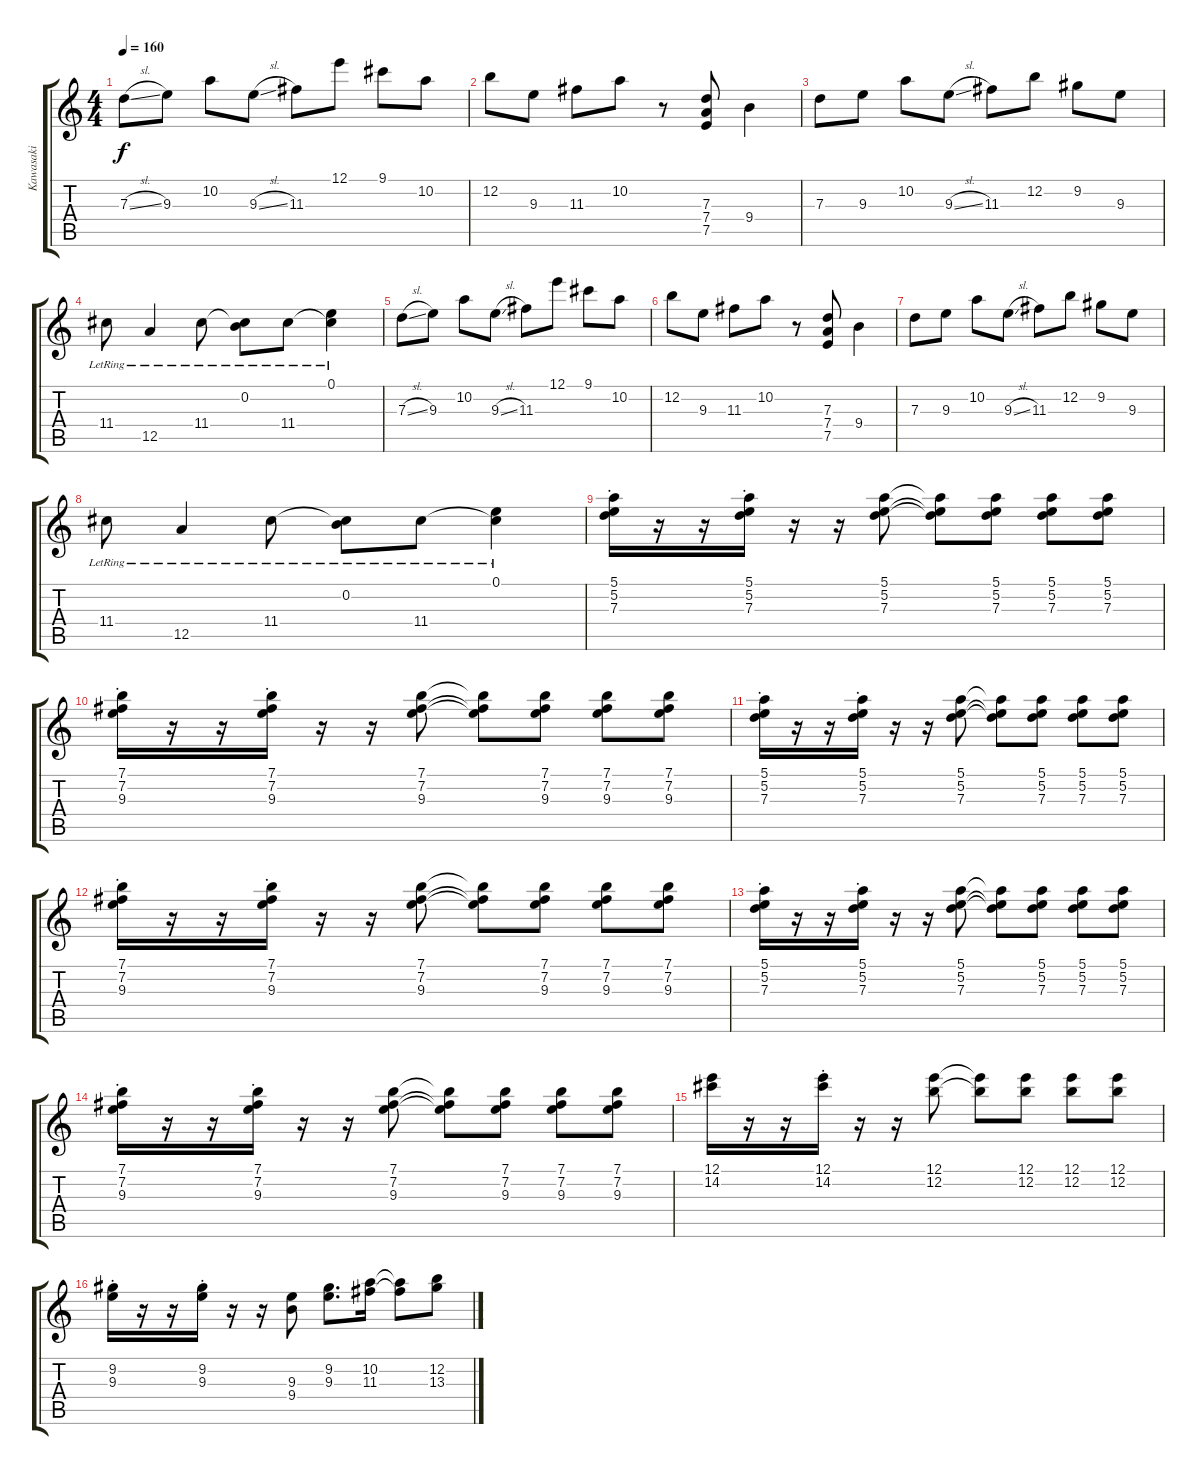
\track ("Kawasaki" "Kawasaki") {instrument electricguitarjazz}
\staff {score tabs}
\tuning (E4 B3 G3 D3 A2 E2) {hide}
\ts (4 4)
\tempo 160
\clef g2
\ks c
7.3{sl}.8{dy f} 9.3.8 10.2.8 9.3{sl}.8 11.3.8 12.1.8 9.1.8 10.2.8 |
12.2.8 9.3.8 11.3.8 10.2.8 r.8 (7.3 7.4 7.5).8 9.4.4 |
7.3.8 9.3.8 10.2.8 9.3{sl}.8 11.3.8 12.2.8 9.2.8 9.3.8 |
11.4{lr}.8 12.5{lr}.4 11.4{lr}.8 (0.2{lr} 11.4{t}).8 11.4{lr}.8 (0.1{lr} 11.4{t}).4 |
7.3{sl}.8 9.3.8 10.2.8 9.3{sl}.8 11.3.8 12.1.8 9.1.8 10.2.8 |
12.2.8 9.3.8 11.3.8 10.2.8 r.8 (7.3 7.4 7.5).8 9.4.4 |
7.3.8 9.3.8 10.2.8 9.3{sl}.8 11.3.8 12.2.8 9.2.8 9.3.8 |
11.4{lr}.8 12.5{lr}.4 11.4{lr}.8 (0.2{lr} 11.4{t}).8 11.4{lr}.8 (0.1{lr} 11.4{t}).4 |
(5.1 5.2 7.3{st}).16 r.16 r.16 (5.1 5.2{st} 7.3).16 r.16 r.16 (5.1 5.2 7.3).8 (5.1{t} 5.2{t} 7.3{t}).8 (5.1 5.2 7.3).8 (5.1 5.2 7.3).8 (5.1 5.2 7.3).8 |
(7.1 7.2 9.3{st}).16 r.16 r.16 (7.1 7.2{st} 9.3).16 r.16 r.16 (7.1 7.2 9.3).8 (7.1{t} 7.2{t} 9.3{t}).8 (7.1 7.2 9.3).8 (7.1 7.2 9.3).8 (7.1 7.2 9.3).8 |
(5.1 5.2 7.3{st}).16 r.16 r.16 (5.1 5.2{st} 7.3).16 r.16 r.16 (5.1 5.2 7.3).8 (5.1{t} 5.2{t} 7.3{t}).8 (5.1 5.2 7.3).8 (5.1 5.2 7.3).8 (5.1 5.2 7.3).8 |
(7.1 7.2 9.3{st}).16 r.16 r.16 (7.1 7.2{st} 9.3).16 r.16 r.16 (7.1 7.2 9.3).8 (7.1{t} 7.2{t} 9.3{t}).8 (7.1 7.2 9.3).8 (7.1 7.2 9.3).8 (7.1 7.2 9.3).8 |
(5.1 5.2 7.3{st}).16 r.16 r.16 (5.1 5.2{st} 7.3).16 r.16 r.16 (5.1 5.2 7.3).8 (5.1{t} 5.2{t} 7.3{t}).8 (5.1 5.2 7.3).8 (5.1 5.2 7.3).8 (5.1 5.2 7.3).8 |
(7.1 7.2 9.3{st}).16 r.16 r.16 (7.1 7.2{st} 9.3).16 r.16 r.16 (7.1 7.2 9.3).8 (7.1{t} 7.2{t} 9.3{t}).8 (7.1 7.2 9.3).8 (7.1 7.2 9.3).8 (7.1 7.2 9.3).8 |
(12.1 14.2).16 r.16 r.16 (12.1 14.2{st}).16 r.16 r.16 (12.1 12.2).8 (12.1{t} 12.2{t}).8 (12.1 12.2).8 (12.1 12.2).8 (12.1 12.2).8 |
(9.2 9.3{st}).16 r.16 r.16 (9.2{st} 9.3).16 r.16 r.16 (9.3 9.4).8 (9.2 9.3).8{d} (10.2 11.3).16 (10.2{t} 11.3{t}).8 (12.2 13.3).8
